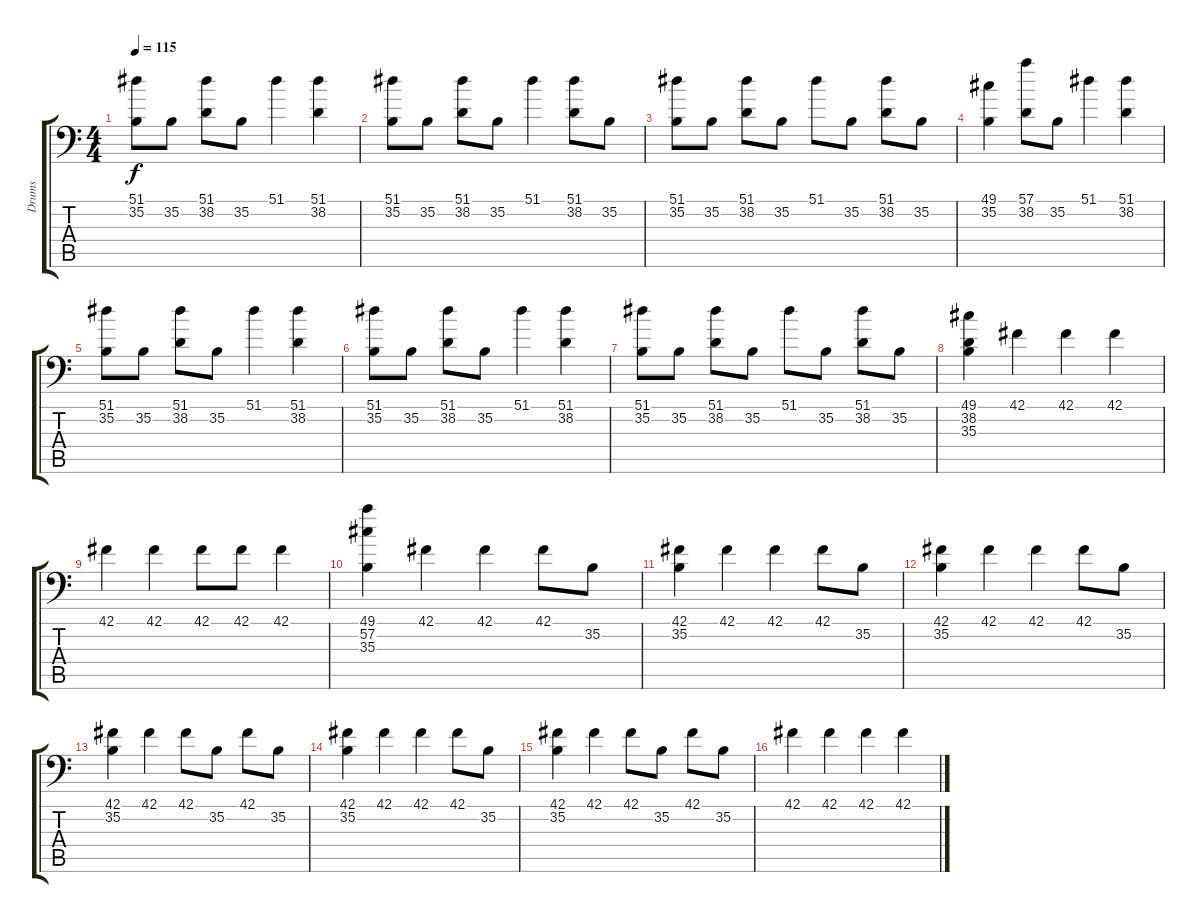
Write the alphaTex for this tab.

\track ("Drums" "Drums") {instrument acousticgrandpiano}
\staff {score tabs}
\tuning (C-1 C-1 C-1 C-1 C-1 C-1) {hide}
\ts (4 4)
\tempo 115
\clef f4
\ks c
(51.1 35.2).8{dy f} 35.2.8 (51.1 38.2).8 35.2.8 51.1.4 (51.1 38.2).4 |
(51.1 35.2).8 35.2.8 (51.1 38.2).8 35.2.8 51.1.4 (51.1 38.2).8 35.2.8 |
(51.1 35.2).8 35.2.8 (51.1 38.2).8 35.2.8 51.1.8 35.2.8 (51.1 38.2).8 35.2.8 |
(49.1 35.2).4 (57.1 38.2).8 35.2.8 51.1.4 (51.1 38.2).4 |
(51.1 35.2).8 35.2.8 (51.1 38.2).8 35.2.8 51.1.4 (51.1 38.2).4 |
(51.1 35.2).8 35.2.8 (51.1 38.2).8 35.2.8 51.1.4 (51.1 38.2).4 |
(51.1 35.2).8 35.2.8 (51.1 38.2).8 35.2.8 51.1.8 35.2.8 (51.1 38.2).8 35.2.8 |
(49.1 38.2 35.3).4 42.1.4 42.1.4 42.1.4 |
42.1.4 42.1.4 42.1.8 42.1.8 42.1.4 |
(49.1 57.2 35.3).4 42.1.4 42.1.4 42.1.8 35.2.8 |
(42.1 35.2).4 42.1.4 42.1.4 42.1.8 35.2.8 |
(42.1 35.2).4 42.1.4 42.1.4 42.1.8 35.2.8 |
(42.1 35.2).4 42.1.4 42.1.8 35.2.8 42.1.8 35.2.8 |
(42.1 35.2).4 42.1.4 42.1.4 42.1.8 35.2.8 |
(42.1 35.2).4 42.1.4 42.1.8 35.2.8 42.1.8 35.2.8 |
42.1.4 42.1.4 42.1.4 42.1.4
